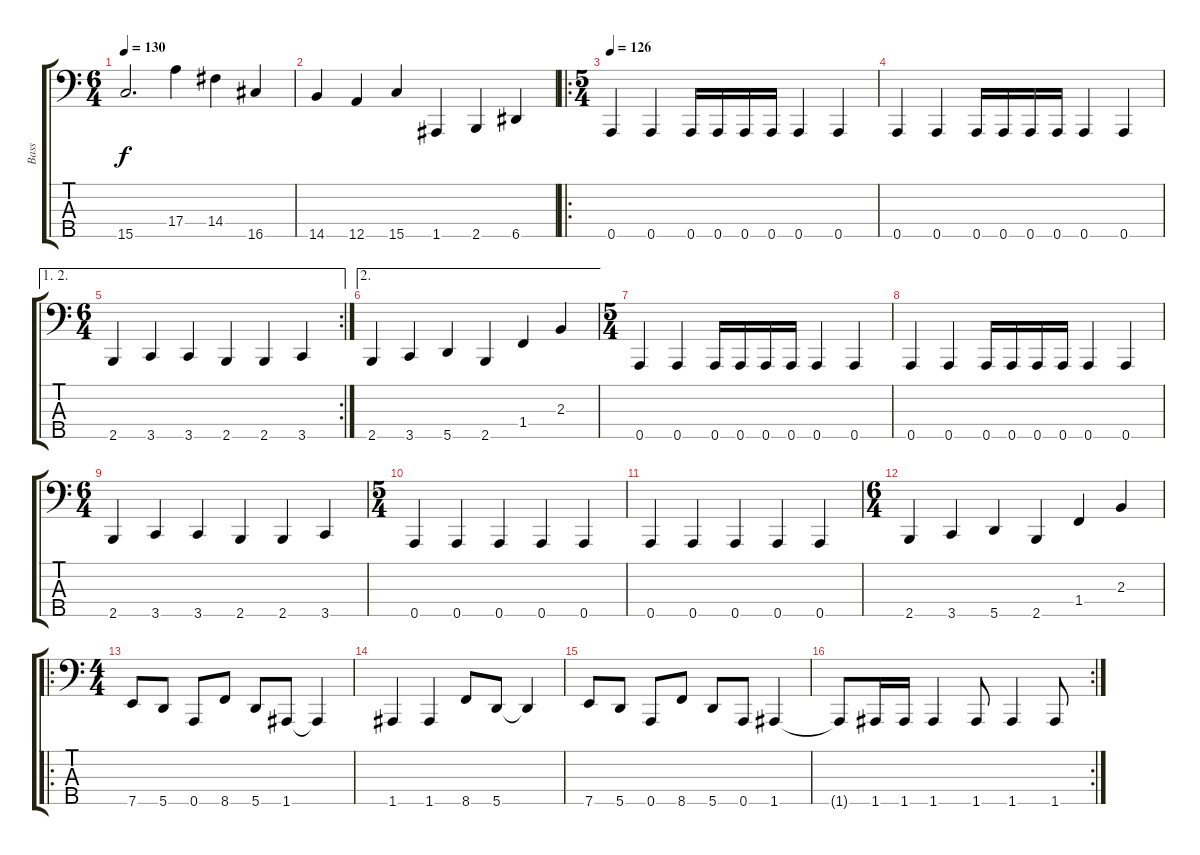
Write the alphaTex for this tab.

\track ("Bass" "Bass") {instrument electricbassfinger}
\staff {score tabs}
\tuning (G2 D2 A1 E1 A0) {hide}
\ts (6 4)
\tempo 130
\clef f4
\ks c
15.5.2{d dy f} 17.4.4 14.4.4 16.5.4 |
14.5.4 12.5.4 15.5.4 1.5.4 2.5.4 6.5.4 |
\ro
\ts (5 4)
\tempo 126
0.5.4 0.5.4 0.5.16 0.5.16 0.5.16 0.5.16 0.5.4 0.5.4 |
0.5.4 0.5.4 0.5.16 0.5.16 0.5.16 0.5.16 0.5.4 0.5.4 |
\ae (1 2)
\rc 2
\ts (6 4)
2.5.4 3.5.4 3.5.4 2.5.4 2.5.4 3.5.4 |
\ae 2
2.5.4 3.5.4 5.5.4 2.5.4 1.4.4 2.3.4 |
\ts (5 4)
0.5.4 0.5.4 0.5.16 0.5.16 0.5.16 0.5.16 0.5.4 0.5.4 |
0.5.4 0.5.4 0.5.16 0.5.16 0.5.16 0.5.16 0.5.4 0.5.4 |
\ts (6 4)
2.5.4 3.5.4 3.5.4 2.5.4 2.5.4 3.5.4 |
\ts (5 4)
0.5.4 0.5.4 0.5.4 0.5.4 0.5.4 |
0.5.4 0.5.4 0.5.4 0.5.4 0.5.4 |
\ts (6 4)
2.5.4 3.5.4 5.5.4 2.5.4 1.4.4 2.3.4 |
\ro
\ts (4 4)
7.5.8 5.5.8 0.5.8 8.5.8 5.5.8 1.5.8 1.5{t}.4 |
1.5.4 1.5.4 8.5.8 5.5.8 5.5{t}.4 |
7.5.8 5.5.8 0.5.8 8.5.8 5.5.8 0.5.8 1.5.4 |
\rc 2
1.5{t}.8 1.5.16 1.5.16 1.5.4 1.5.8 1.5.4 1.5.8
